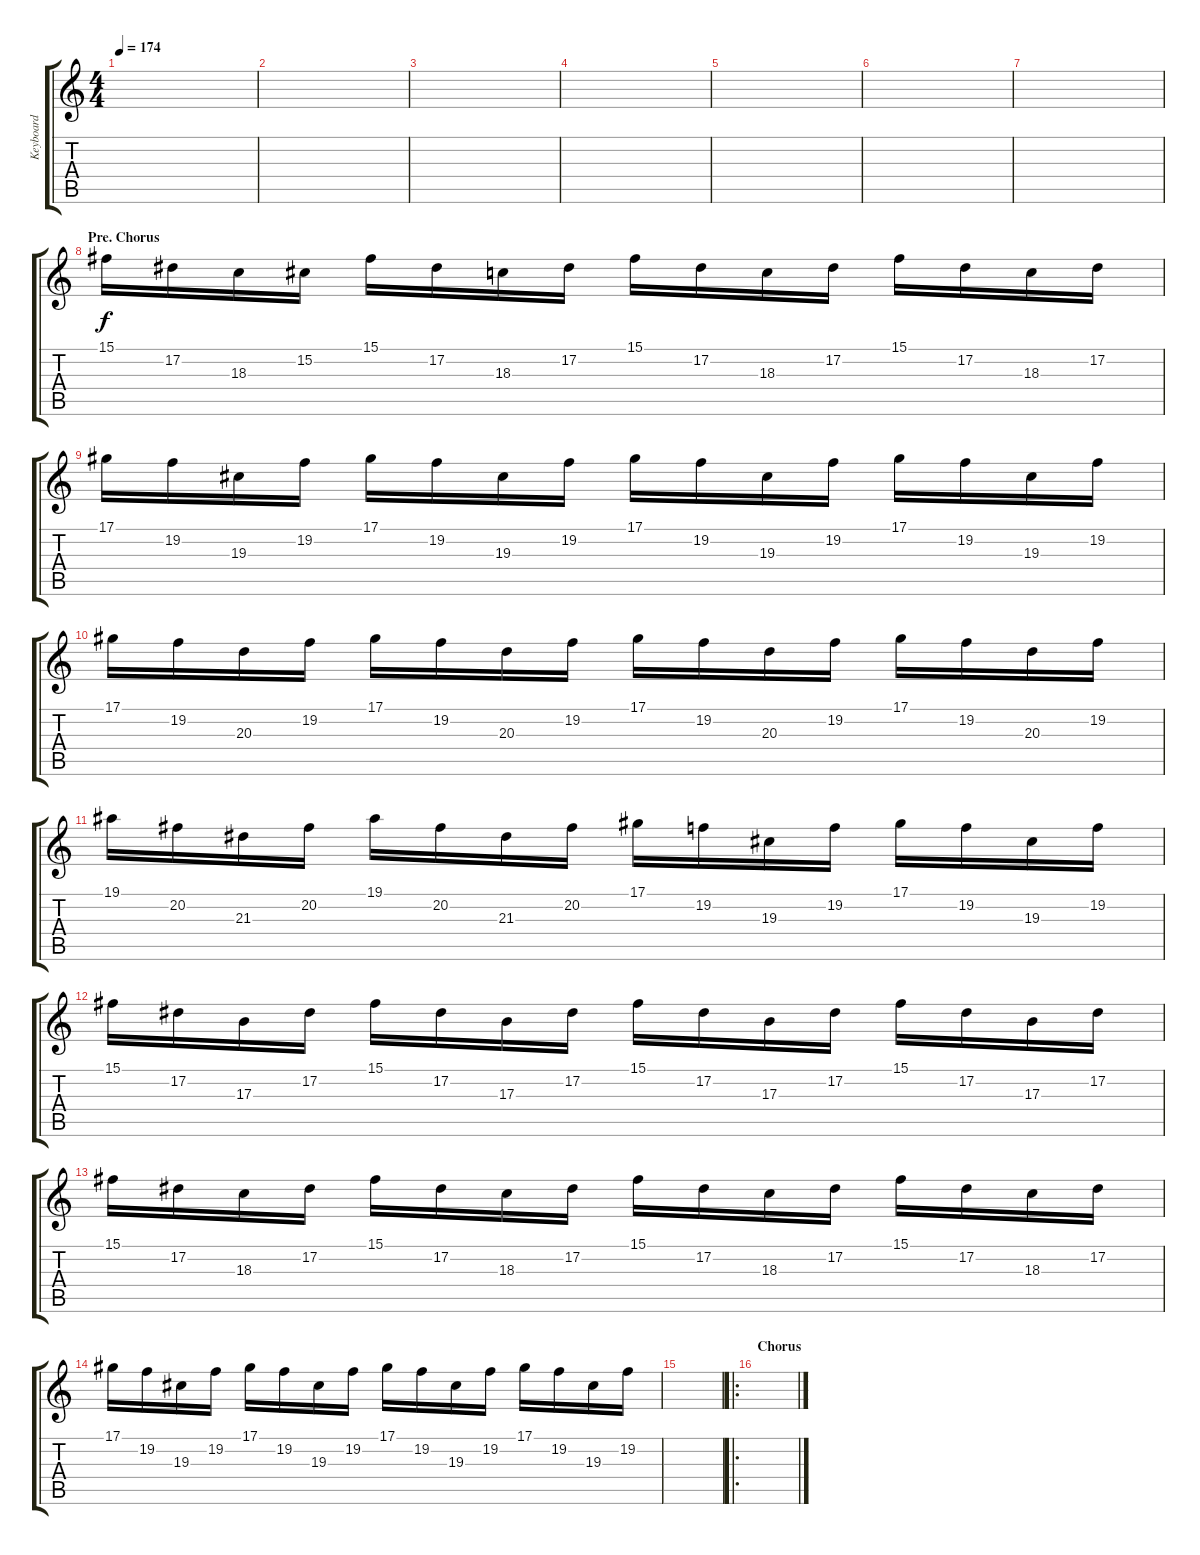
\track ("Keyboard" "Keyboard") {instrument harpsichord}
\staff {score tabs}
\tuning (Eb4 Bb3 Gb3 Db3 Ab2 Eb2) {hide}
\ts (4 4)
\tempo 174
\clef g2
\ks c
|
|
|
|
|
|
|
\section ("" "Pre. Chorus")
15.1.16 17.2.16 18.3.16 15.2.16 15.1.16 17.2.16 18.3.16 17.2.16 15.1.16 17.2.16 18.3.16 17.2.16 15.1.16 17.2.16 18.3.16 17.2.16 |
17.1.16 19.2.16 19.3.16 19.2.16 17.1.16 19.2.16 19.3.16 19.2.16 17.1.16 19.2.16 19.3.16 19.2.16 17.1.16 19.2.16 19.3.16 19.2.16 |
17.1.16 19.2.16 20.3.16 19.2.16 17.1.16 19.2.16 20.3.16 19.2.16 17.1.16 19.2.16 20.3.16 19.2.16 17.1.16 19.2.16 20.3.16 19.2.16 |
19.1.16 20.2.16 21.3.16 20.2.16 19.1.16 20.2.16 21.3.16 20.2.16 17.1.16 19.2.16 19.3.16 19.2.16 17.1.16 19.2.16 19.3.16 19.2.16 |
15.1.16 17.2.16 17.3.16 17.2.16 15.1.16 17.2.16 17.3.16 17.2.16 15.1.16 17.2.16 17.3.16 17.2.16 15.1.16 17.2.16 17.3.16 17.2.16 |
15.1.16 17.2.16 18.3.16 17.2.16 15.1.16 17.2.16 18.3.16 17.2.16 15.1.16 17.2.16 18.3.16 17.2.16 15.1.16 17.2.16 18.3.16 17.2.16 |
17.1.16 19.2.16 19.3.16 19.2.16 17.1.16 19.2.16 19.3.16 19.2.16 17.1.16 19.2.16 19.3.16 19.2.16 17.1.16 19.2.16 19.3.16 19.2.16 |
|
\ro
\section ("" "Chorus")
